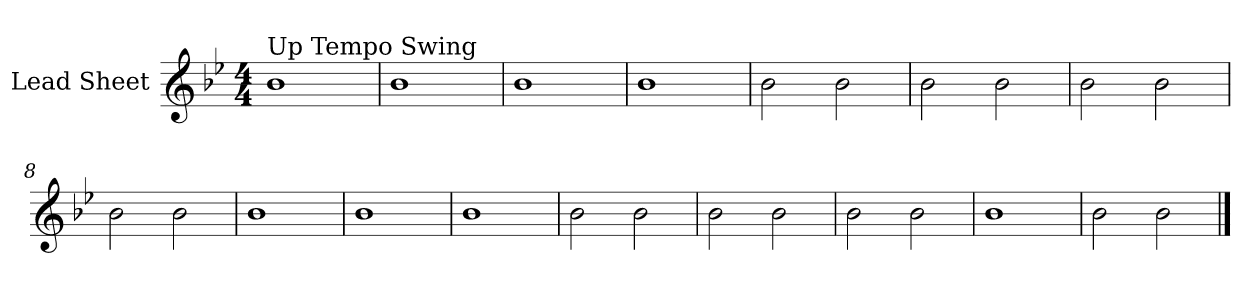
**kern
*part1
*staff1
*I"Lead Sheet
*clefG2
*k[b-e-]
*g:
*M4/4
=1
!LO:TX:a:t=Up Tempo Swing
1b-
=2
1b-
=3
1b-
=4
1b-
!!LO:LB:g=z
=5
2b-\
2b-\
=6
2b-\
2b-\
=7
2b-\
2b-\
=8
2b-\
2b-\
!!LO:LB:g=z
=9
1b-
=10
1b-
=11
1b-
=12
2b-\
2b-\
!!LO:LB:g=z
=13
2b-\
2b-\
=14
2b-\
2b-\
=15
1b-
=16
2b-\
2b-\
==
*-
